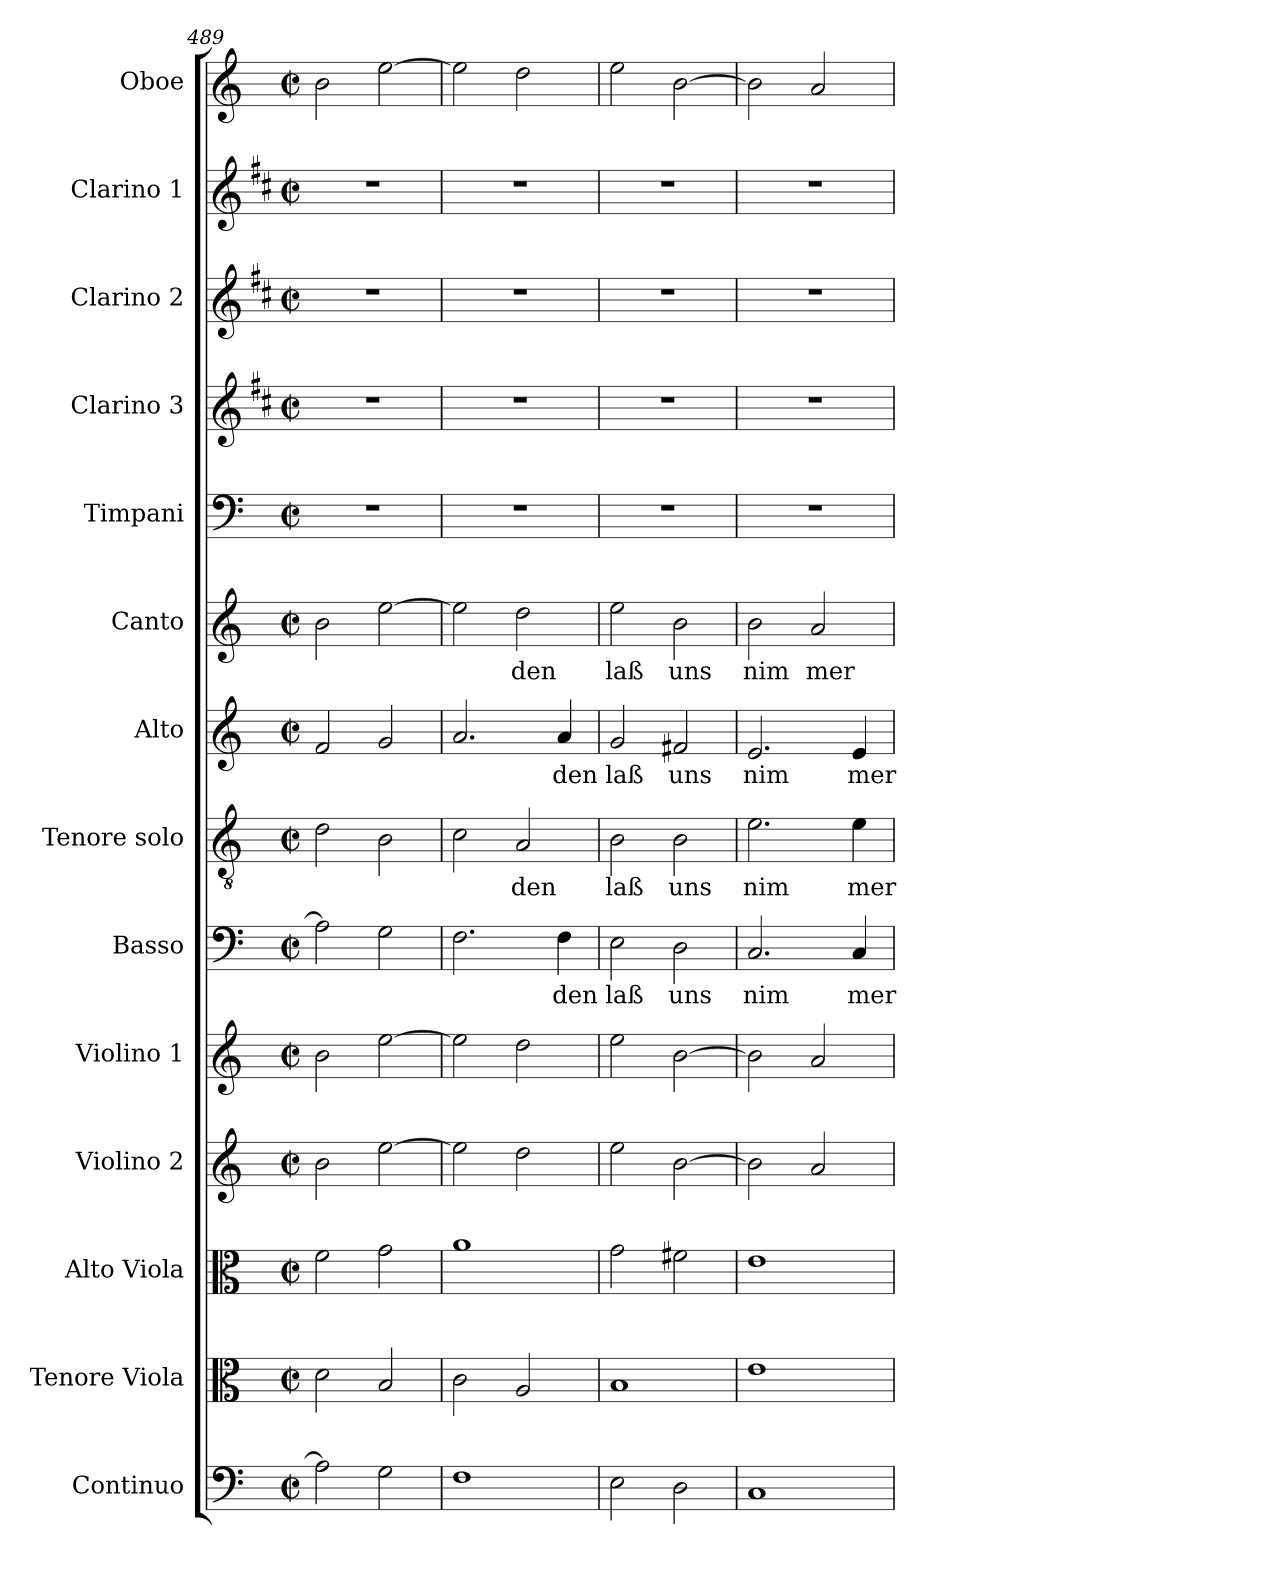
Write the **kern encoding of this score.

**kern	**kern	**kern	**kern	**kern	**kern	**text	**kern	**text	**kern	**text	**kern	**text	**kern	**kern	**kern	**kern	**kern
*part14	*part13	*part12	*part11	*part10	*part9	*part9	*part8	*part8	*part7	*part7	*part6	*part6	*part5	*part4	*part3	*part2	*part1
*staff14	*staff13	*staff12	*staff11	*staff10	*staff9	*staff9	*staff8	*staff8	*staff7	*staff7	*staff6	*staff6	*staff5	*staff4	*staff3	*staff2	*staff1
*I"Continuo	*I"Tenore Viola	*I"Alto Viola	*I"Violino 2	*I"Violino 1	*I"Basso	*	*I"Tenore solo	*	*I"Alto	*	*I"Canto	*	*I"Timpani	*I"Clarino 3	*I"Clarino 2	*I"Clarino 1	*I"Oboe
*I'Continuo	*I'Tenore Viola	*I'Alto Viola	*I'Violino 2	*I'Violino 1	*I'Basso	*	*I'Tenore	*	*I'Alto	*	*I'Canto	*	*I'Timpani	*I'Clarino 3	*I'Clarino 2	*I'Clarino 1	*I'Oboe
*clefF4	*clefC3	*clefC3	*clefG2	*clefG2	*clefF4	*	*clefGv2	*	*clefG2	*	*clefG2	*	*clefF4	*clefG2	*clefG2	*clefG2	*clefG2
*	*	*	*	*	*	*	*	*	*	*	*	*	*	*ITrd1c2	*ITrd1c2	*ITrd1c2	*
*k[]	*k[]	*k[]	*k[]	*k[]	*k[]	*	*k[]	*	*k[]	*	*k[]	*	*k[]	*k[]	*k[]	*k[]	*k[]
*C:	*C:	*C:	*C:	*C:	*C:	*	*C:	*	*C:	*	*C:	*	*C:	*C:	*C:	*C:	*C:
*M2/2	*M2/2	*M2/2	*M2/2	*M2/2	*M2/2	*	*M2/2	*	*M2/2	*	*M2/2	*	*M2/2	*M2/2	*M2/2	*M2/2	*M2/2
*met(c|)	*met(c|)	*met(c|)	*met(c|)	*met(c|)	*met(c|)	*	*met(c|)	*	*met(c|)	*	*met(c|)	*	*met(c|)	*met(c|)	*met(c|)	*met(c|)	*met(c|)
=489	=489	=489	=489	=489	=489	=489	=489	=489	=489	=489	=489	=489	=489	=489	=489	=489	=489
!	!	!	!	!	!	!LO:LY:b:cj	!	!LO:LY:b	!	!LO:LY:b:cj	!	!LO:LY:b:cj	!	!	!	!	!
2A\]	2d\	2f\	2b\	2b\	2A\]	.	2d\	.	2f/	.	2b\	.	1r	1r	1r	1r	2b\
!	!	!	!	!	!	!LO:LY:b:cj	!	!LO:LY:b	!	!LO:LY:b:cj	!	!LO:LY:b:cj	!	!	!	!	!
2G\	2B/	2g\	[>2ee\	[>2ee\	2G\	.	2B\	.	2g/	.	[>2ee\	.	.	.	.	.	[>2ee\
=490	=490	=490	=490	=490	=490	=490	=490	=490	=490	=490	=490	=490	=490	=490	=490	=490	=490
!	!	!	!	!	!	!LO:LY:b:cj	!	!LO:LY:b	!	!LO:LY:b:cj	!	!LO:LY:b:cj	!	!	!	!	!
1F	2c\	1a	2ee\]	2ee\]	2.F\	.	2c\	.	2.a/	.	2ee\]	.	1r	1r	1r	1r	2ee\]
!	!	!	!	!	!	!	!	!LO:LY:b	!	!	!	!LO:LY:b:cj	!	!	!	!	!
.	2A/	.	2dd\	2dd\	.	.	2A/	den	.	.	2dd\	den	.	.	.	.	2dd\
!	!	!	!	!	!	!LO:LY:b:cj	!	!	!	!LO:LY:b:cj	!	!	!	!	!	!	!
.	.	.	.	.	4F\	den	.	.	4a/	den	.	.	.	.	.	.	.
=491	=491	=491	=491	=491	=491	=491	=491	=491	=491	=491	=491	=491	=491	=491	=491	=491	=491
!	!	!	!	!	!	!LO:LY:b:cj	!	!LO:LY:b	!	!LO:LY:b:cj	!	!LO:LY:b:cj	!	!	!	!	!
2E\	1B	2g\	2ee\	2ee\	2E\	laß	2B\	laß	2g/	laß	2ee\	laß	1r	1r	1r	1r	2ee\
!	!	!	!	!	!	!LO:LY:b:cj	!	!LO:LY:b	!	!LO:LY:b:cj	!	!LO:LY:b:cj	!	!	!	!	!
2D\	.	2f#X\	[>2b\	[>2b\	2D\	uns	2B\	uns	2f#X/	uns	2b\	uns	.	.	.	.	[>2b\
=492	=492	=492	=492	=492	=492	=492	=492	=492	=492	=492	=492	=492	=492	=492	=492	=492	=492
!	!	!	!	!	!	!LO:LY:b:cj	!	!LO:LY:b	!	!LO:LY:b:cj	!	!LO:LY:b:cj	!	!	!	!	!
1C	1e	1e	2b\]	2b\]	2.C/	nim	2.e\	nim	2.e/	nim	2b\	nim	1r	1r	1r	1r	2b\]
!	!	!	!	!	!	!	!	!	!	!	!	!LO:LY:b:cj	!	!	!	!	!
.	.	.	2a/	2a/	.	.	.	.	.	.	2a/	mer	.	.	.	.	2a/
!	!	!	!	!	!	!LO:LY:b:cj	!	!LO:LY:b	!	!LO:LY:b:cj	!	!	!	!	!	!	!
.	.	.	.	.	4C/	mer	4e\	mer	4e/	mer	.	.	.	.	.	.	.
=	=	=	=	=	=	=	=	=	=	=	=	=	=	=	=	=	=
*-	*-	*-	*-	*-	*-	*-	*-	*-	*-	*-	*-	*-	*-	*-	*-	*-	*-
